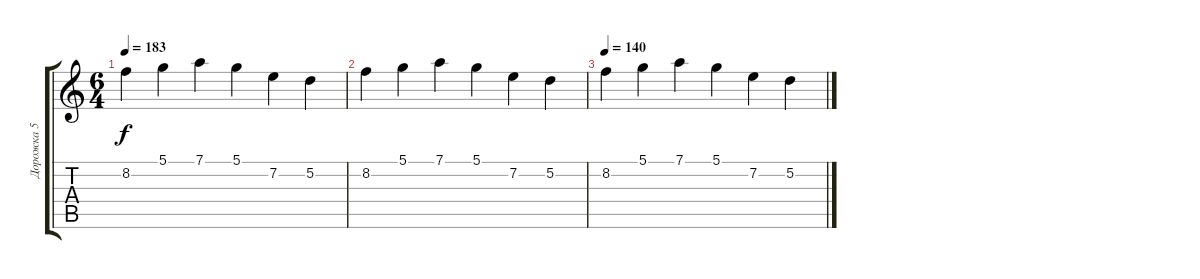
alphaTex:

\track ("Дорожка 5" "Дорожка 5") {instrument distortionguitar}
\staff {score tabs}
\tuning (D4 A3 F3 C3 G2 D2) {hide}
\ts (6 4)
\tempo 183
\clef g2
\ks c
8.2.4{dy f} 5.1.4 7.1.4 5.1.4 7.2.4 5.2.4 |
8.2.4 5.1.4 7.1.4 5.1.4 7.2.4 5.2.4 |
\tempo 140
8.2.4 5.1.4 7.1.4 5.1.4 7.2.4 5.2.4
